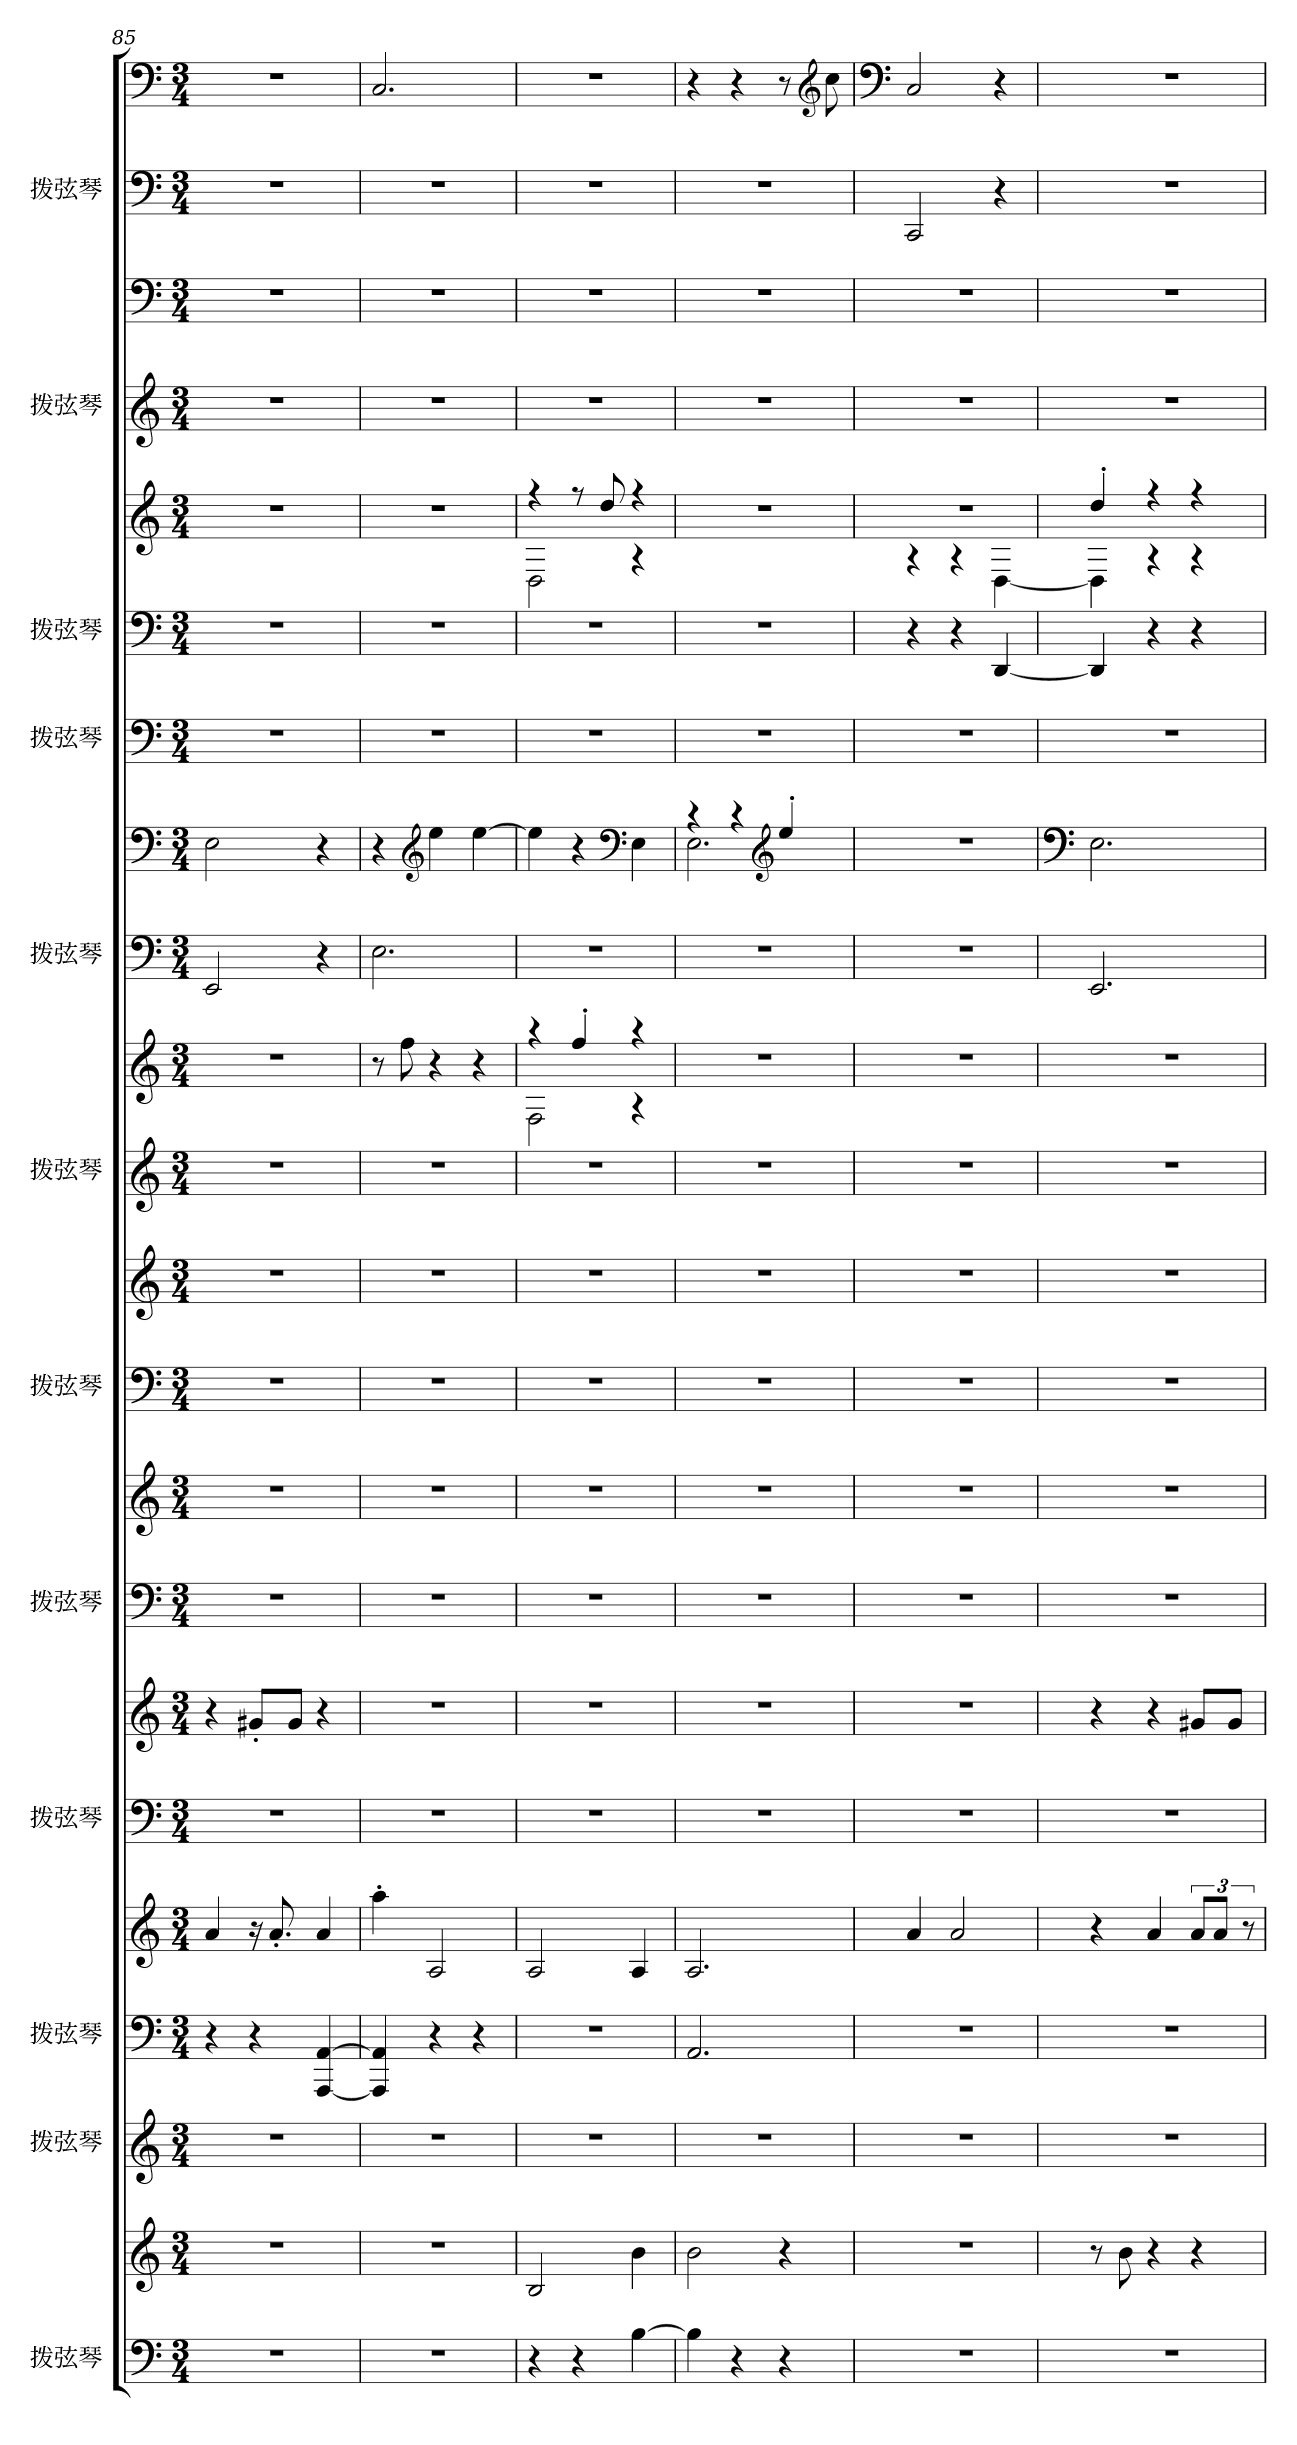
**kern	**kern	**kern	**kern	**kern	**kern	**kern	**kern	**kern	**kern	**kern	**kern	**kern	**kern	**kern	**kern	**kern	**kern	**kern	**kern	**kern	**kern
*part12	*part12	*part11	*part10	*part10	*part9	*part9	*part8	*part8	*part7	*part7	*part6	*part6	*part5	*part5	*part4	*part3	*part3	*part2	*part2	*part1	*part1
*staff22	*staff21	*staff20	*staff19	*staff18	*staff17	*staff16	*staff15	*staff14	*staff13	*staff12	*staff11	*staff10	*staff9	*staff8	*staff7	*staff6	*staff5	*staff4	*staff3	*staff2	*staff1
*I"拨弦琴	*	*I"拨弦琴	*I"拨弦琴	*	*I"拨弦琴	*	*I"拨弦琴	*	*I"拨弦琴	*	*I"拨弦琴	*	*I"拨弦琴	*	*I"拨弦琴	*I"拨弦琴	*	*I"拨弦琴	*	*I"拨弦琴	*
*clefF4	*clefG2	*clefG2	*clefF4	*clefG2	*clefF4	*clefG2	*clefF4	*clefG2	*clefF4	*clefG2	*clefG2	*clefG2	*clefF4	*clefF4	*clefF4	*clefF4	*clefG2	*clefG2	*clefF4	*clefF4	*clefF4
*k[]	*k[]	*k[]	*k[]	*k[]	*k[]	*k[]	*k[]	*k[]	*k[]	*k[]	*k[]	*k[]	*k[]	*k[]	*k[]	*k[]	*k[]	*k[]	*k[]	*k[]	*k[]
*M3/4	*M3/4	*M3/4	*M3/4	*M3/4	*M3/4	*M3/4	*M3/4	*M3/4	*M3/4	*M3/4	*M3/4	*M3/4	*M3/4	*M3/4	*M3/4	*M3/4	*M3/4	*M3/4	*M3/4	*M3/4	*M3/4
=85	=85	=85	=85	=85	=85	=85	=85	=85	=85	=85	=85	=85	=85	=85	=85	=85	=85	=85	=85	=85	=85
2.r	2.r	2.r	4r	4a/	2.r	4r	2.r	2.r	2.r	2.r	2.r	2.r	2EE/	2E\	2.r	2.r	2.r	2.r	2.r	2.r	2.r
.	.	.	4r	16r	.	8g#X'/L	.	.	.	.	.	.	.	.	.	.	.	.	.	.	.
.	.	.	.	8.a'/	.	.	.	.	.	.	.	.	.	.	.	.	.	.	.	.	.
.	.	.	.	.	.	8g#/J	.	.	.	.	.	.	.	.	.	.	.	.	.	.	.
.	.	.	[4AAA/ [4AA/	4a/	.	4r	.	.	.	.	.	.	4r	4r	.	.	.	.	.	.	.
=86	=86	=86	=86	=86	=86	=86	=86	=86	=86	=86	=86	=86	=86	=86	=86	=86	=86	=86	=86	=86	=86
2.r	2.r	2.r	4AAA/] 4AA/]	4aa'\	2.r	2.r	2.r	2.r	2.r	2.r	2.r	8r	2.E\	4r	2.r	2.r	2.r	2.r	2.r	2.r	2.C/
.	.	.	.	.	.	.	.	.	.	.	.	8ff\	.	.	.	.	.	.	.	.	.
*	*	*	*	*	*	*	*	*	*	*	*	*	*	*clefG2	*	*	*	*	*	*	*
.	.	.	4r	2A/	.	.	.	.	.	.	.	4r	.	4ee\	.	.	.	.	.	.	.
.	.	.	4r	.	.	.	.	.	.	.	.	4r	.	[4ee\	.	.	.	.	.	.	.
=87	=87	=87	=87	=87	=87	=87	=87	=87	=87	=87	=87	=87	=87	=87	=87	=87	=87	=87	=87	=87	=87
*	*	*	*	*	*	*	*	*	*	*	*	*^	*	*	*	*	*^	*	*	*	*
4r	2B/	2.r	2.r	2A/	2.r	2.r	2.r	2.r	2.r	2.r	2.r	4r	2F\	2.r	4ee\]	2.r	2.r	4r	2D\	2.r	2.r	2.r	2.r
4r	.	.	.	.	.	.	.	.	.	.	.	4ff'/	.	.	4r	.	.	8r	.	.	.	.	.
.	.	.	.	.	.	.	.	.	.	.	.	.	.	.	.	.	.	8dd/	.	.	.	.	.
*	*	*	*	*	*	*	*	*	*	*	*	*	*	*	*clefF4	*	*	*	*	*	*	*	*
[4B\	4b\	.	.	4A/	.	.	.	.	.	.	.	4r	4r	.	4E\	.	.	4r	4r	.	.	.	.
*	*	*	*	*	*	*	*	*	*	*	*	*v	*v	*	*	*	*	*v	*v	*	*	*	*
=88	=88	=88	=88	=88	=88	=88	=88	=88	=88	=88	=88	=88	=88	=88	=88	=88	=88	=88	=88	=88	=88
*	*	*	*	*	*	*	*	*	*	*	*	*	*	*^	*	*	*	*	*	*	*
4B\]	2b\	2.r	2.AA/	2.A/	2.r	2.r	2.r	2.r	2.r	2.r	2.r	2.r	2.r	4r	2.E\	2.r	2.r	2.r	2.r	2.r	2.r	4r
4r	.	.	.	.	.	.	.	.	.	.	.	.	.	4r	.	.	.	.	.	.	.	4r
*	*	*	*	*	*	*	*	*	*	*	*	*	*	*clefG2	*	*	*	*	*	*	*	*
4r	4r	.	.	.	.	.	.	.	.	.	.	.	.	4ee'/	.	.	.	.	.	.	.	8r
*	*	*	*	*	*	*	*	*	*	*	*	*	*	*	*	*	*	*	*	*	*	*clefG2
.	.	.	.	.	.	.	.	.	.	.	.	.	.	.	.	.	.	.	.	.	.	8cc\
*	*	*	*	*	*	*	*	*	*	*	*	*	*	*v	*v	*	*	*	*	*	*	*
=89	=89	=89	=89	=89	=89	=89	=89	=89	=89	=89	=89	=89	=89	=89	=89	=89	=89	=89	=89	=89	=89
*	*	*	*	*	*	*	*	*	*	*	*	*	*	*	*	*	*	*	*	*	*clefF4
*	*	*	*	*	*	*	*	*	*	*	*	*	*	*	*	*	*^	*	*	*	*
2.r	2.r	2.r	2.r	4a/	2.r	2.r	2.r	2.r	2.r	2.r	2.r	2.r	2.r	2.r	2.r	4r	2.r	4r	2.r	2.r	2CC/	2C/
.	.	.	.	2a/	.	.	.	.	.	.	.	.	.	.	.	4r	.	4r	.	.	.	.
.	.	.	.	.	.	.	.	.	.	.	.	.	.	.	.	[4DD/	.	[4D\	.	.	4r	4r
!!LO:PB:g=z
=90	=90	=90	=90	=90	=90	=90	=90	=90	=90	=90	=90	=90	=90	=90	=90	=90	=90	=90	=90	=90	=90	=90
*	*	*	*	*	*	*	*	*	*	*	*	*	*	*clefF4	*	*	*	*	*	*	*	*
2.r	8r	2.r	2.r	4r	2.r	4r	2.r	2.r	2.r	2.r	2.r	2.r	2.EE/	2.E\	2.r	4DD/]	4dd'/	4D\]	2.r	2.r	2.r	2.r
.	8b\	.	.	.	.	.	.	.	.	.	.	.	.	.	.	.	.	.	.	.	.	.
.	4r	.	.	4a/	.	4r	.	.	.	.	.	.	.	.	.	4r	4r	4r	.	.	.	.
.	4r	.	.	12a/L	.	8g#X/L	.	.	.	.	.	.	.	.	.	4r	4r	4r	.	.	.	.
.	.	.	.	12a/J	.	.	.	.	.	.	.	.	.	.	.	.	.	.	.	.	.	.
.	.	.	.	.	.	8g#/J	.	.	.	.	.	.	.	.	.	.	.	.	.	.	.	.
.	.	.	.	12r	.	.	.	.	.	.	.	.	.	.	.	.	.	.	.	.	.	.
*	*	*	*	*	*	*	*	*	*	*	*	*	*	*	*	*	*v	*v	*	*	*	*
=	=	=	=	=	=	=	=	=	=	=	=	=	=	=	=	=	=	=	=	=	=
*-	*-	*-	*-	*-	*-	*-	*-	*-	*-	*-	*-	*-	*-	*-	*-	*-	*-	*-	*-	*-	*-
